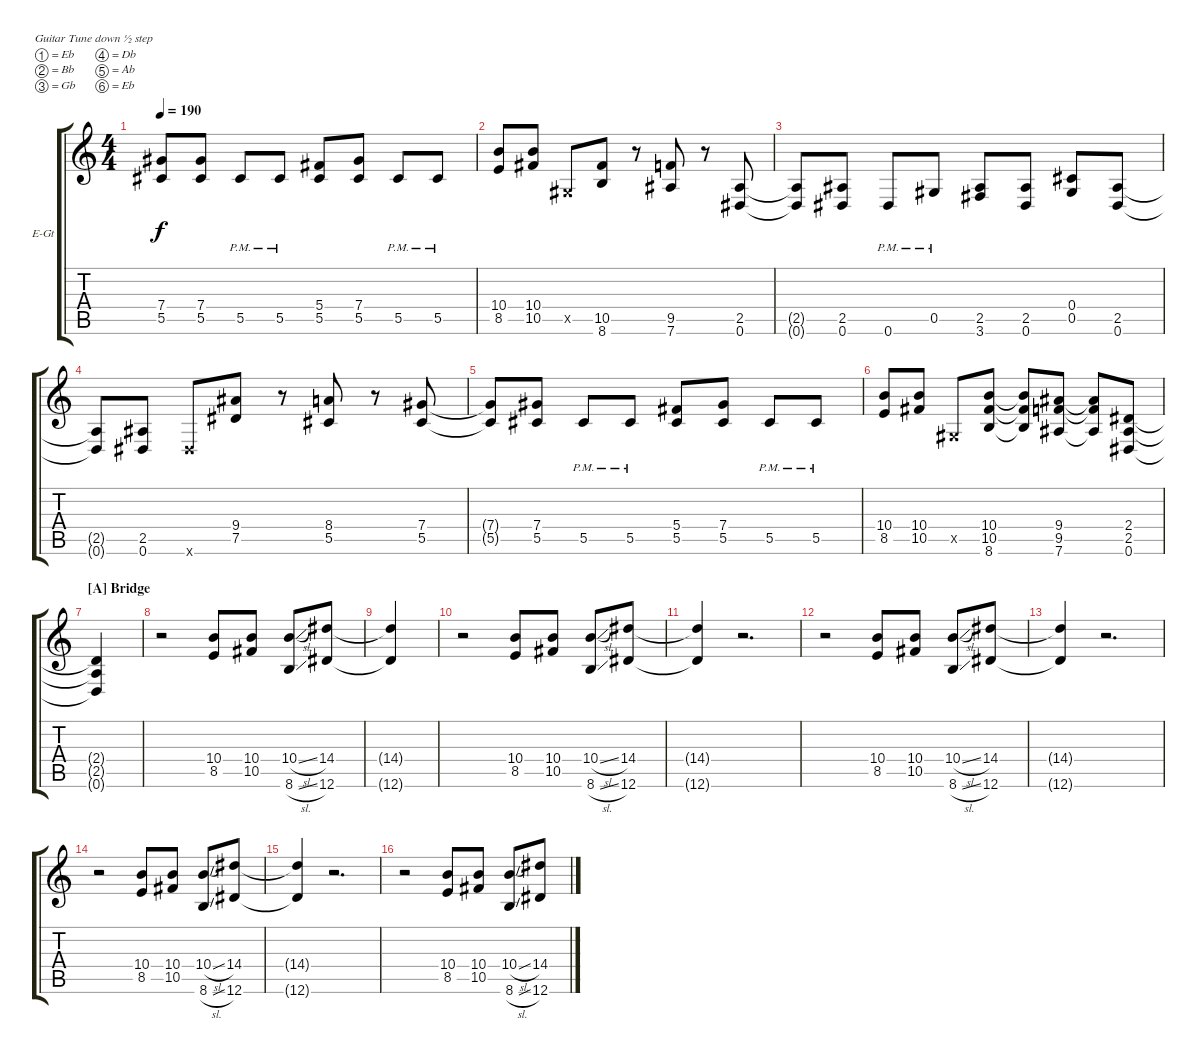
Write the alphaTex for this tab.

\bracketExtendMode groupsimilarinstruments
\firstSystemTrackNameOrientation horizontal
\otherSystemsTrackNameOrientation horizontal
\track ("Electric Guitar 2" "E-Gt") {instrument distortionguitar}
\staff {score tabs}
\tuning (Eb4 Bb3 Gb3 Db3 Ab2 Eb2)
\ts (4 4)
\tempo 190
\clef g2
\ks c
(5.5{t} 7.4{t}).8{dy f} (5.5 7.4).8 5.5{pm}.8 5.5{pm}.8 (5.5 5.4).8 (5.5 7.4).8 5.5{pm}.8 5.5{pm}.8 |
(8.5 10.4).8 (10.5 10.4).8 0.5{x}.8 (8.6 10.5).8 r.8 (7.6 9.5).8 r.8 (0.6 2.5).8 |
(2.5{t} 0.6{t}).8 (0.6 2.5).8 0.6{pm}.8 0.5{pm}.8 (3.6 2.5).8 (0.6 2.5).8 (0.5 0.4).8 (0.6 2.5).8 |
(0.6{t} 2.5{t}).8 (0.6 2.5).8 0.6{x}.8 (7.5 9.4).8 r.8 (5.5 8.4).8 r.8 (5.5 7.4).8 |
(5.5{t} 7.4{t}).8 (5.5 7.4).8 5.5{pm}.8 5.5{pm}.8 (5.5 5.4).8 (5.5 7.4).8 5.5{pm}.8 5.5{pm}.8 |
(8.5 10.4).8 (10.5 10.4).8 0.5{x}.8 (8.6 10.5 10.4).8 (8.6{t} 10.5{t} 10.4{t}).8 (7.6 9.5 9.4).8 (9.4{t} 9.5{t} 7.6{t}).8 (0.6 2.5 2.4).8 |
\section ("A" "Bridge")
(0.6{t} 2.5{t} 2.4{t}).4 |
r.2 (8.5 10.4).8 (10.4 10.5).8 (8.6{sl} 10.4{sl}).8 (14.4 12.6).8 |
(14.4{t} 12.6{t}).4 |
r.2 (8.5 10.4).8 (10.4 10.5).8 (8.6{sl} 10.4{sl}).8 (14.4 12.6).8 |
(14.4{t} 12.6{t}).4 r.2{d} |
r.2 (8.5 10.4).8 (10.4 10.5).8 (8.6{sl} 10.4{sl}).8 (14.4 12.6).8 |
(14.4{t} 12.6{t}).4 r.2{d} |
r.2 (8.5 10.4).8 (10.4 10.5).8 (8.6{sl} 10.4{sl}).8 (14.4 12.6).8 |
(14.4{t} 12.6{t}).4 r.2{d} |
r.2 (8.5 10.4).8 (10.4 10.5).8 (8.6{sl} 10.4{sl}).8 (14.4 12.6).8
